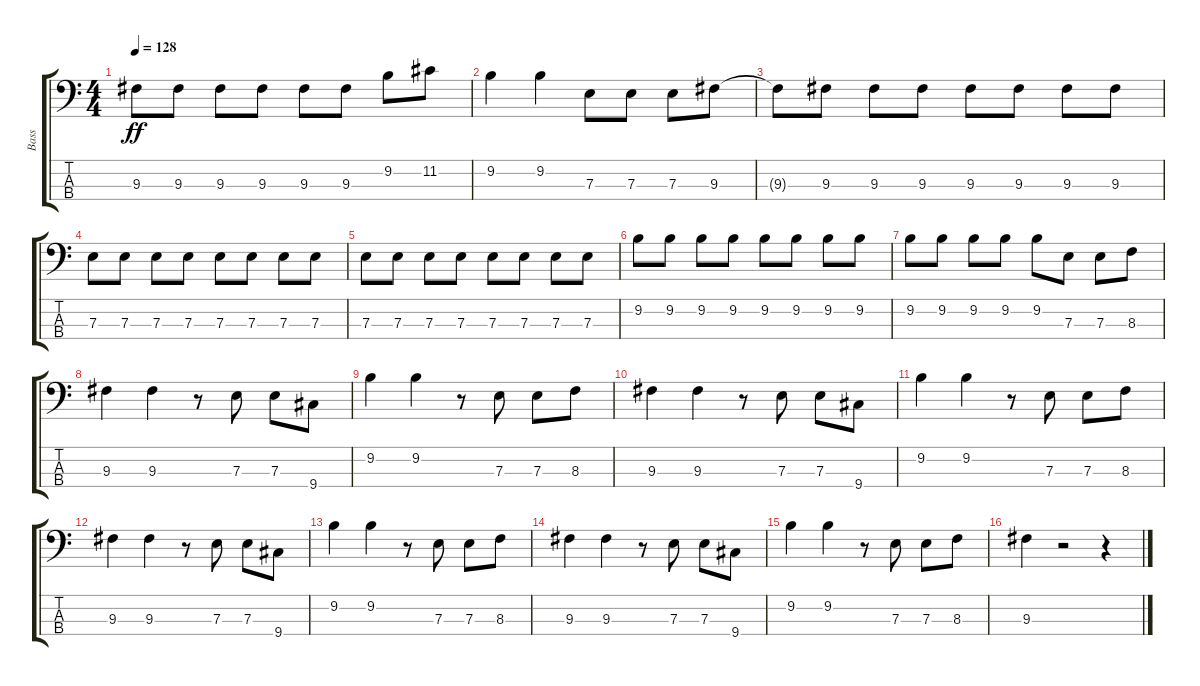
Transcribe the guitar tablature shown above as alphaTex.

\track ("Bass" "Bass") {instrument electricbasspick}
\staff {score tabs}
\tuning (G2 D2 A1 E1) {hide}
\ts (4 4)
\tempo 128
\clef f4
\ks c
9.3{t}.8{dy ff} 9.3.8 9.3.8 9.3.8 9.3.8 9.3.8 9.2.8 11.2.8 |
9.2.4 9.2.4 7.3.8 7.3.8 7.3.8 9.3.8 |
9.3{t}.8 9.3.8 9.3.8 9.3.8 9.3.8 9.3.8 9.3.8 9.3.8 |
7.3.8 7.3.8 7.3.8 7.3.8 7.3.8 7.3.8 7.3.8 7.3.8 |
7.3.8 7.3.8 7.3.8 7.3.8 7.3.8 7.3.8 7.3.8 7.3.8 |
9.2.8 9.2.8 9.2.8 9.2.8 9.2.8 9.2.8 9.2.8 9.2.8 |
9.2.8 9.2.8 9.2.8 9.2.8 9.2.8 7.3.8 7.3.8 8.3.8 |
9.3.4 9.3.4 r.8 7.3.8 7.3.8 9.4.8 |
9.2.4 9.2.4 r.8 7.3.8 7.3.8 8.3.8 |
9.3.4 9.3.4 r.8 7.3.8 7.3.8 9.4.8 |
9.2.4 9.2.4 r.8 7.3.8 7.3.8 8.3.8 |
9.3.4 9.3.4 r.8 7.3.8 7.3.8 9.4.8 |
9.2.4 9.2.4 r.8 7.3.8 7.3.8 8.3.8 |
9.3.4 9.3.4 r.8 7.3.8 7.3.8 9.4.8 |
9.2.4 9.2.4 r.8 7.3.8 7.3.8 8.3.8 |
9.3.4 r.2 r.4
